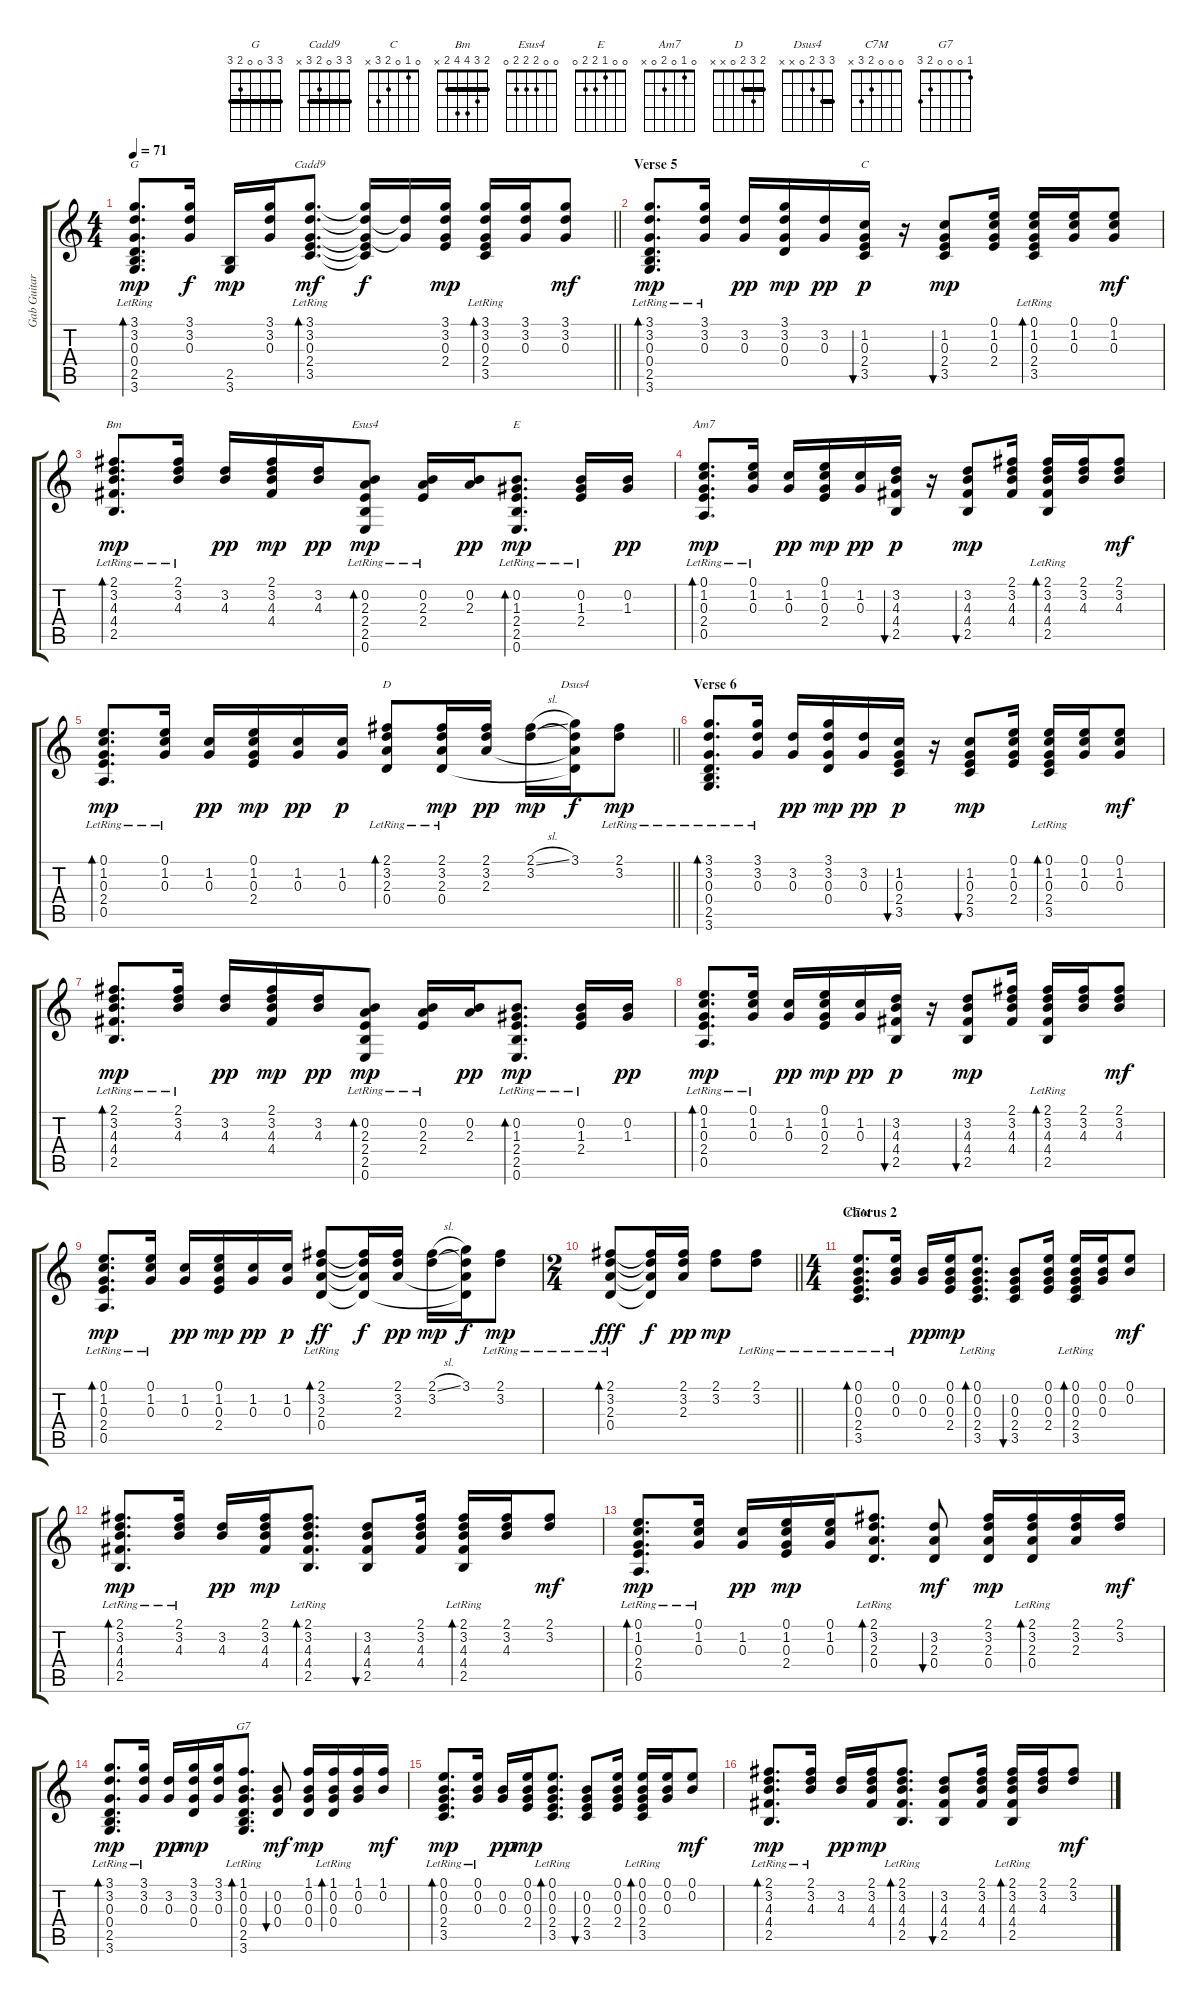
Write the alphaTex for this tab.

\track ("Gab Guitar" "Gab Guitar") {instrument acousticguitarsteel}
\staff {score tabs}
\tuning (E4 B3 G3 D3 A2 E2) {hide}
\chord ("G" 3 3 0 0 2 3) {barre 3}
\chord ("Cadd9" 3 3 0 2 3 x) {barre 3}
\chord ("C" 0 1 0 2 3 x)
\chord ("Bm" 2 3 4 4 2 x) {barre 2}
\chord ("Esus4" 0 0 2 2 2 0)
\chord ("E" 0 0 1 2 2 0)
\chord ("Am7" 0 1 0 2 0 x)
\chord ("D" 2 3 2 0 x x) {barre 2}
\chord ("Dsus4" 3 3 2 0 x x) {barre 3}
\chord ("C7M" 0 0 0 2 3 x)
\chord ("G7" 1 0 0 0 2 3)
\ts (4 4)
\tempo 71
\clef g2
\barLineRight lightlight
\ks c
(3.1{lr} 3.2{lr} 0.3{lr} 0.4{lr} 2.5{lr} 3.6{lr}).8{d bd 60 ch "G" dy mp} (3.1 3.2 0.3).16{dy f} (2.5 3.6).16{dy mp} (3.1 3.2 0.3).16 (3.1{lr} 3.2{lr} 0.3{lr} 2.4{lr} 3.5{lr}).8{d bd 60 ch "Cadd9" dy mf} (3.1{t} 3.2{t} 0.3{t} 2.4{t} 3.5{t}).16{dy f} (3.2{t} 0.3{t}).16 (3.1 3.2 0.3 2.4).16{dy mp} (3.1{lr} 3.2{lr} 0.3{lr} 2.4{lr} 3.5{lr}).16{bd 60} (3.1 3.2 0.3).16 (3.1 3.2 0.3).8{dy mf} |
\section ("" "Verse 5")
(3.1{lr} 3.2{lr} 0.3{lr} 0.4{lr} 2.5{lr} 3.6{lr}).8{d bd 60 dy mp} (3.1{lr} 3.2{lr} 0.3{lr}).16 (3.2 0.3).16{dy pp} (3.1 3.2 0.3 0.4).16{dy mp} (3.2 0.3).16{dy pp} (1.2 0.3 2.4 3.5).16{bu 60 ch "C" dy p} r.16 (1.2 0.3 2.4 3.5).8{bu 60 dy mp} (0.1 1.2 0.3 2.4).16 (0.1{lr} 1.2{lr} 0.3{lr} 2.4{lr} 3.5{lr}).16{bd 60} (0.1 1.2 0.3).16 (0.1 1.2 0.3).8{dy mf} |
(2.1{lr} 3.2{lr} 4.3{lr} 4.4{lr} 2.5{lr}).8{d bd 30 ch "Bm" dy mp} (2.1{lr} 3.2{lr} 4.3{lr}).16 (3.2 4.3).16{dy pp} (2.1 3.2 4.3 4.4).16{dy mp} (3.2 4.3).16{dy pp} (0.2 2.3{lr} 2.4{lr} 2.5{lr} 0.6).8{bd 30 ch "Esus4" dy mp} (0.2{lr} 2.3{lr} 2.4).16 (0.2 2.3).16{dy pp} (0.2 1.3{lr} 2.4{lr} 2.5{lr} 0.6).8{d bd 60 ch "E" dy mp} (0.2{lr} 1.3{lr} 2.4).16 (0.2 1.3).16{dy pp} |
(0.1{lr} 1.2{lr} 0.3{lr} 2.4{lr} 0.5{lr}).8{d bd 30 ch "Am7" dy mp} (0.1{lr} 1.2{lr} 0.3{lr}).16 (1.2 0.3).16{dy pp} (0.1 1.2 0.3 2.4).16{dy mp} (1.2 0.3).16{dy pp} (3.2 4.3 4.4 2.5).16{bu 60 dy p} r.16 (3.2 4.3 4.4 2.5).8{bu 60 dy mp} (2.1 3.2 4.3 4.4).16 (2.1{lr} 3.2{lr} 4.3{lr} 4.4{lr} 2.5{lr}).16{bd 60} (2.1 3.2 4.3).16 (2.1 3.2 4.3).8{dy mf} |
\barLineRight lightlight
(0.1{lr} 1.2{lr} 0.3{lr} 2.4{lr} 0.5{lr}).8{d bd 30 dy mp} (0.1{lr} 1.2{lr} 0.3{lr}).16 (1.2 0.3).16{dy pp} (0.1 1.2 0.3 2.4).16{dy mp} (1.2 0.3).16{dy pp} (1.2 0.3).16{dy p} (2.1 3.2 2.3{lr} 0.4{lr}).8{bd 30 ch "D"} (2.1 3.2{lr} 2.3{lr} 0.4).16{dy mp} (2.1 3.2 2.3).16{dy pp} (2.1{sl} 3.2).16{dy mp} (3.1 3.2{t} 2.3{t} 0.4{t}).16{ch "Dsus4" dy f} (2.1 3.2{lr}).8{dy mp} |
\section ("" "Verse 6")
(3.1{lr} 3.2{lr} 0.3{lr} 0.4{lr} 2.5{lr} 3.6{lr}).8{d bd 60} (3.1{lr} 3.2{lr} 0.3{lr}).16 (3.2 0.3).16{dy pp} (3.1 3.2 0.3 0.4).16{dy mp} (3.2 0.3).16{dy pp} (1.2 0.3 2.4 3.5).16{bu 60 dy p} r.16 (1.2 0.3 2.4 3.5).8{bu 60 dy mp} (0.1 1.2 0.3 2.4).16 (0.1{lr} 1.2{lr} 0.3{lr} 2.4{lr} 3.5{lr}).16{bd 60} (0.1 1.2 0.3).16 (0.1 1.2 0.3).8{dy mf} |
(2.1{lr} 3.2{lr} 4.3{lr} 4.4{lr} 2.5{lr}).8{d bd 30 dy mp} (2.1{lr} 3.2{lr} 4.3{lr}).16 (3.2 4.3).16{dy pp} (2.1 3.2 4.3 4.4).16{dy mp} (3.2 4.3).16{dy pp} (0.2 2.3{lr} 2.4{lr} 2.5{lr} 0.6).8{bd 30 dy mp} (0.2{lr} 2.3{lr} 2.4).16 (0.2 2.3).16{dy pp} (0.2 1.3{lr} 2.4{lr} 2.5{lr} 0.6).8{d bd 60 dy mp} (0.2{lr} 1.3{lr} 2.4).16 (0.2 1.3).16{dy pp} |
(0.1{lr} 1.2{lr} 0.3{lr} 2.4{lr} 0.5{lr}).8{d bd 30 dy mp} (0.1{lr} 1.2{lr} 0.3{lr}).16 (1.2 0.3).16{dy pp} (0.1 1.2 0.3 2.4).16{dy mp} (1.2 0.3).16{dy pp} (3.2 4.3 4.4 2.5).16{bu 60 dy p} r.16 (3.2 4.3 4.4 2.5).8{bu 60 dy mp} (2.1 3.2 4.3 4.4).16 (2.1{lr} 3.2{lr} 4.3{lr} 4.4{lr} 2.5{lr}).16{bd 60} (2.1 3.2 4.3).16 (2.1 3.2 4.3).8{dy mf} |
(0.1{lr} 1.2{lr} 0.3{lr} 2.4{lr} 0.5{lr}).8{d bd 30 dy mp} (0.1{lr} 1.2{lr} 0.3{lr}).16 (1.2 0.3).16{dy pp} (0.1 1.2 0.3 2.4).16{dy mp} (1.2 0.3).16{dy pp} (1.2 0.3).16{dy p} (2.1 3.2 2.3{lr} 0.4{lr}).8{bd 30 dy ff} (2.1{t} 3.2{t} 2.3{t} 0.4{t}).16{dy f} (2.1 3.2 2.3).16{dy pp} (2.1{sl} 3.2).16{dy mp} (3.1 3.2{t} 2.3{t} 0.4{t}).16{dy f} (2.1 3.2{lr}).8{dy mp} |
\ts (2 4)
\barLineRight lightlight
(2.1 3.2 2.3{lr} 0.4{lr}).8{bd 30 dy fff} (2.1{t} 3.2{t} 2.3{t} 0.4{t}).16{dy f} (2.1 3.2 2.3).16{dy pp} (2.1 3.2).8{dy mp} (2.1 3.2{lr}).8 |
\ts (4 4)
\section ("" "Chorus 2")
(0.1{lr} 0.2{lr} 0.3{lr} 2.4{lr} 3.5{lr}).8{d bd 30 ch "C7M"} (0.1{lr} 0.2{lr} 0.3{lr}).16 (0.2 0.3).16{dy pp} (0.1 0.2 0.3 2.4).16{dy mp} (0.1{lr} 0.2{lr} 0.3{lr} 2.4{lr} 3.5{lr}).8{d bd 30} (0.2 0.3 2.4 3.5).8{bu 60} (0.1 0.2 0.3 2.4).16 (0.1{lr} 0.2{lr} 0.3{lr} 2.4{lr} 3.5{lr}).16{bd 60} (0.1 0.2 0.3).16 (0.1 0.2).8{dy mf} |
(2.1{lr} 3.2{lr} 4.3{lr} 4.4{lr} 2.5{lr}).8{d bd 30 dy mp} (2.1{lr} 3.2{lr} 4.3{lr}).16 (3.2 4.3).16{dy pp} (2.1 3.2 4.3 4.4).16{dy mp} (2.1{lr} 3.2{lr} 4.3{lr} 4.4{lr} 2.5{lr}).8{d bd 30} (3.2 4.3 4.4 2.5).8{bu 60} (2.1 3.2 4.3 4.4).16 (2.1{lr} 3.2{lr} 4.3{lr} 4.4{lr} 2.5{lr}).16{bd 60} (2.1 3.2 4.3).16 (2.1 3.2).8{dy mf} |
(0.1{lr} 1.2{lr} 0.3{lr} 2.4{lr} 0.5{lr}).8{d bd 30 dy mp} (0.1{lr} 1.2{lr} 0.3{lr}).16 (1.2 0.3).16{dy pp} (0.1 1.2 0.3 2.4).16{dy mp} (0.1 1.2 0.3).16 (2.1{lr} 3.2{lr} 2.3{lr} 0.4{lr}).8{d bd 30} (3.2 2.3 0.4).8{bu 60 dy mf} (2.1 3.2 2.3 0.4).16{dy mp} (2.1{lr} 3.2{lr} 2.3{lr} 0.4{lr}).16{bd 60} (2.1 3.2 2.3).16 (2.1 3.2).16{dy mf} |
(3.1{lr} 3.2{lr} 0.3{lr} 0.4{lr} 2.5{lr} 3.6).8{d bd 30 dy mp} (3.1{lr} 3.2{lr} 0.3{lr}).16 (3.2 0.3).16{dy pp} (3.1 3.2 0.3 0.4).16{dy mp} (3.1 3.2 0.3).16 (1.1{lr} 0.2{lr} 0.3{lr} 0.4{lr} 2.5 3.6).8{d bd 30 ch "G7"} (0.2 0.3 0.4).8{bu 60 dy mf} (1.1 0.2 0.3 0.4).16{dy mp} (1.1{lr} 0.2{lr} 0.3{lr} 0.4{lr}).16{bd 60} (1.1 0.2 0.3).16 (1.1 0.2).16{dy mf} |
(0.1{lr} 0.2{lr} 0.3{lr} 2.4{lr} 3.5{lr}).8{d bd 30 dy mp} (0.1{lr} 0.2{lr} 0.3{lr}).16 (0.2 0.3).16{dy pp} (0.1 0.2 0.3 2.4).16{dy mp} (0.1{lr} 0.2{lr} 0.3{lr} 2.4{lr} 3.5{lr}).8{d bd 30} (0.2 0.3 2.4 3.5).8{bu 60} (0.1 0.2 0.3 2.4).16 (0.1{lr} 0.2{lr} 0.3{lr} 2.4{lr} 3.5{lr}).16{bd 60} (0.1 0.2 0.3).16 (0.1 0.2).8{dy mf} |
(2.1{lr} 3.2{lr} 4.3{lr} 4.4{lr} 2.5{lr}).8{d bd 30 dy mp} (2.1{lr} 3.2{lr} 4.3{lr}).16 (3.2 4.3).16{dy pp} (2.1 3.2 4.3 4.4).16{dy mp} (2.1{lr} 3.2{lr} 4.3{lr} 4.4{lr} 2.5{lr}).8{d bd 30} (3.2 4.3 4.4 2.5).8{bu 60} (2.1 3.2 4.3 4.4).16 (2.1{lr} 3.2{lr} 4.3{lr} 4.4{lr} 2.5{lr}).16{bd 60} (2.1 3.2 4.3).16 (2.1 3.2).8{dy mf}
